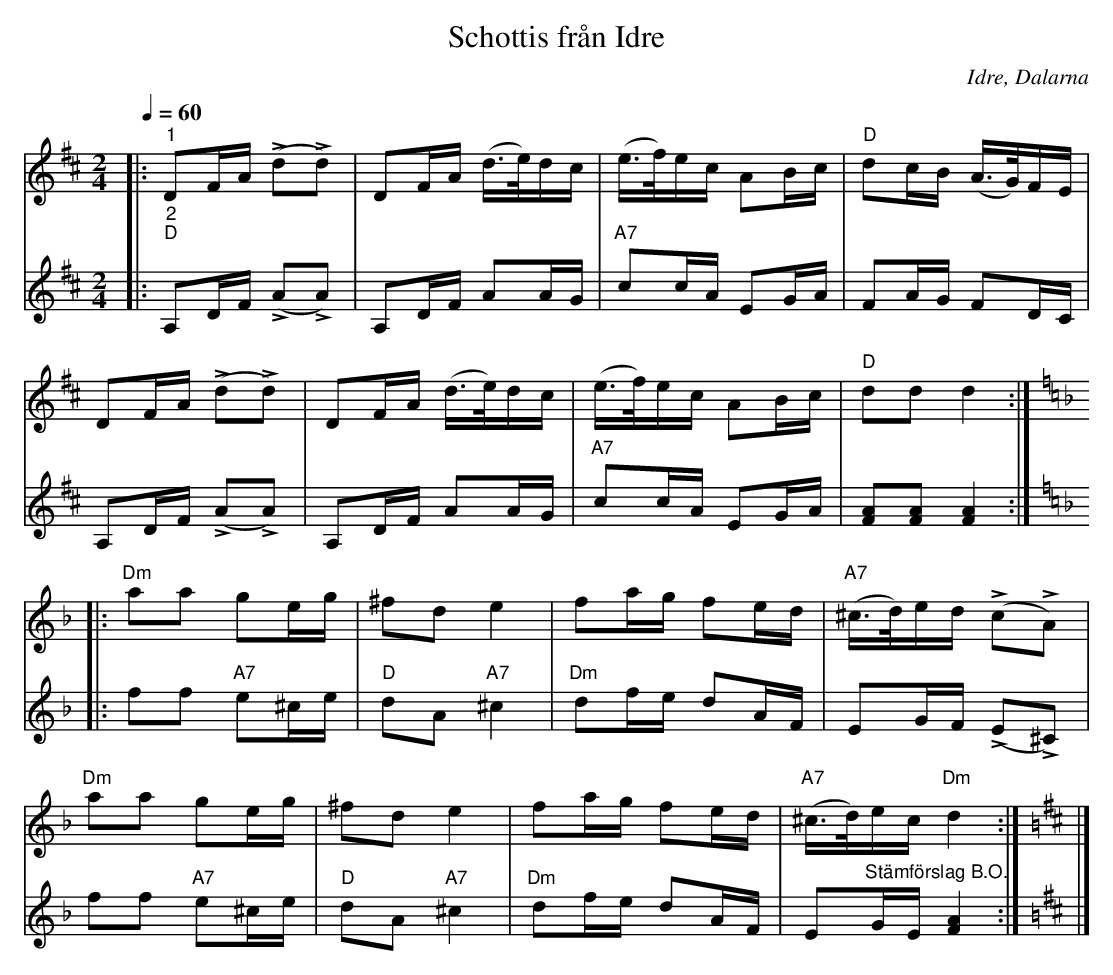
X:1
T:Schottis från Idre
O:Idre, Dalarna
L:1/16
Q:1/4=60
M:2/4
K:D
V:1
|:"^1" D2FA (!>!d2!>!d2) | D2FA (d>e)dc | (e>f)ec A2Bc |"D" d2cB (A>G)FE |
 D2FA (!>!d2!>!d2) | D2FA (d>e)dc | (e>f)ec A2Bc |"D" d2d2 d4 ::
[K:F]"Dm" a2a2 g2eg | ^f2d2 e4 | f2ag f2ed | "A7" (^c>d)ed (!>!c2!>!A2) |
"Dm" a2a2 g2eg | ^f2d2 e4 | f2ag f2ed |"A7" (^c>d)ec"Dm" d4 :| [K:D] |]
V:2
|:"^2""D" A,2DF (!>!A2!>!A2) | A,2DF A2AG |"A7" c2cA E2GA | F2AG F2DC |
A,2DF (!>!A2!>!A2) | A,2DF A2AG |"A7" c2cA E2GA | [FA]2[FA]2 [FA]4 ::
[K:F] f2f2"A7" e2^ce |"D" d2A2"A7" ^c4 | "Dm" d2fe d2AF | E2GF (!>!E2!>!^C2) |
f2f2"A7" e2^ce |"D" d2A2"A7" ^c4 |"Dm" d2fe d2AF | E2"^Stämförslag B.O."GE [FA]4 :|[K:D] |]
